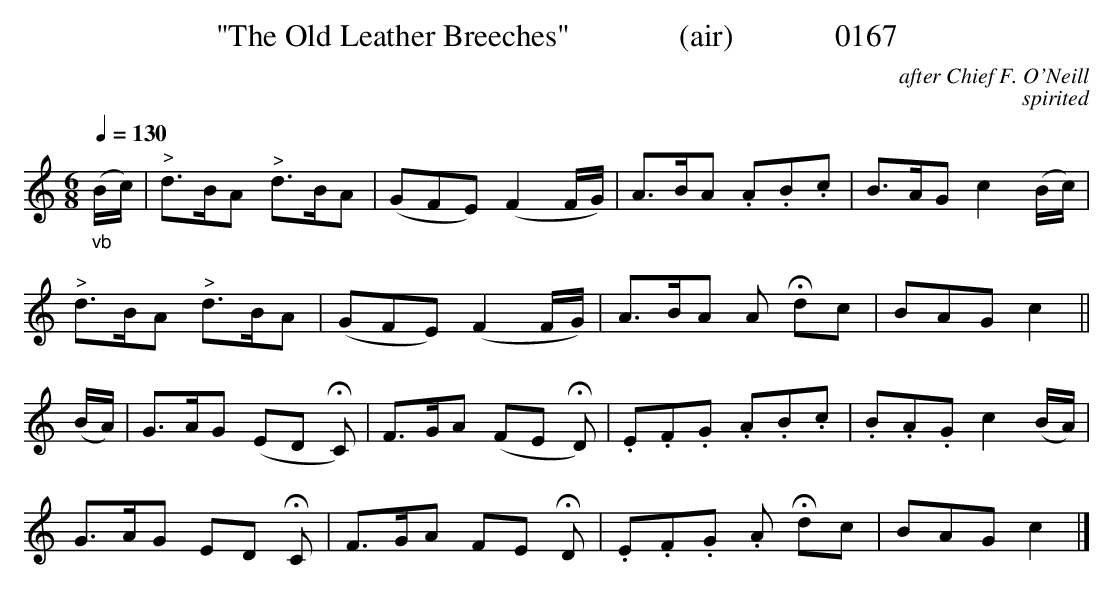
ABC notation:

X:1
T:"The Old Leather Breeches"              (air)             0167
C:after Chief F. O'Neill
C:spirited
Q:1/4=130
M:6/8
L:1/8
K:C
"_vb"(B/2c/2)|"^>"d3/2B/2A "^>"d3/2B/2A|(GFE) (F2F/2G/2)|A3/2B/2A .A.B.c|B3/2A/2G c2(B/2c/2)|
"^>"d3/2B/2A "^>"d3/2B/2A|(GFE) (F2F/2G/2)|A3/2B/2A A Hdc|BAG c2||
(B/2A/2)|G3/2A/2G (ED HC)|F3/2G/2A (FE HD)|.E.F.G .A.B.c|.B.A.G c2(B/2A/2)|
G3/2A/2G ED HC|F3/2G/2A FE HD|.E.F.G .A Hdc|BAG c2|]
